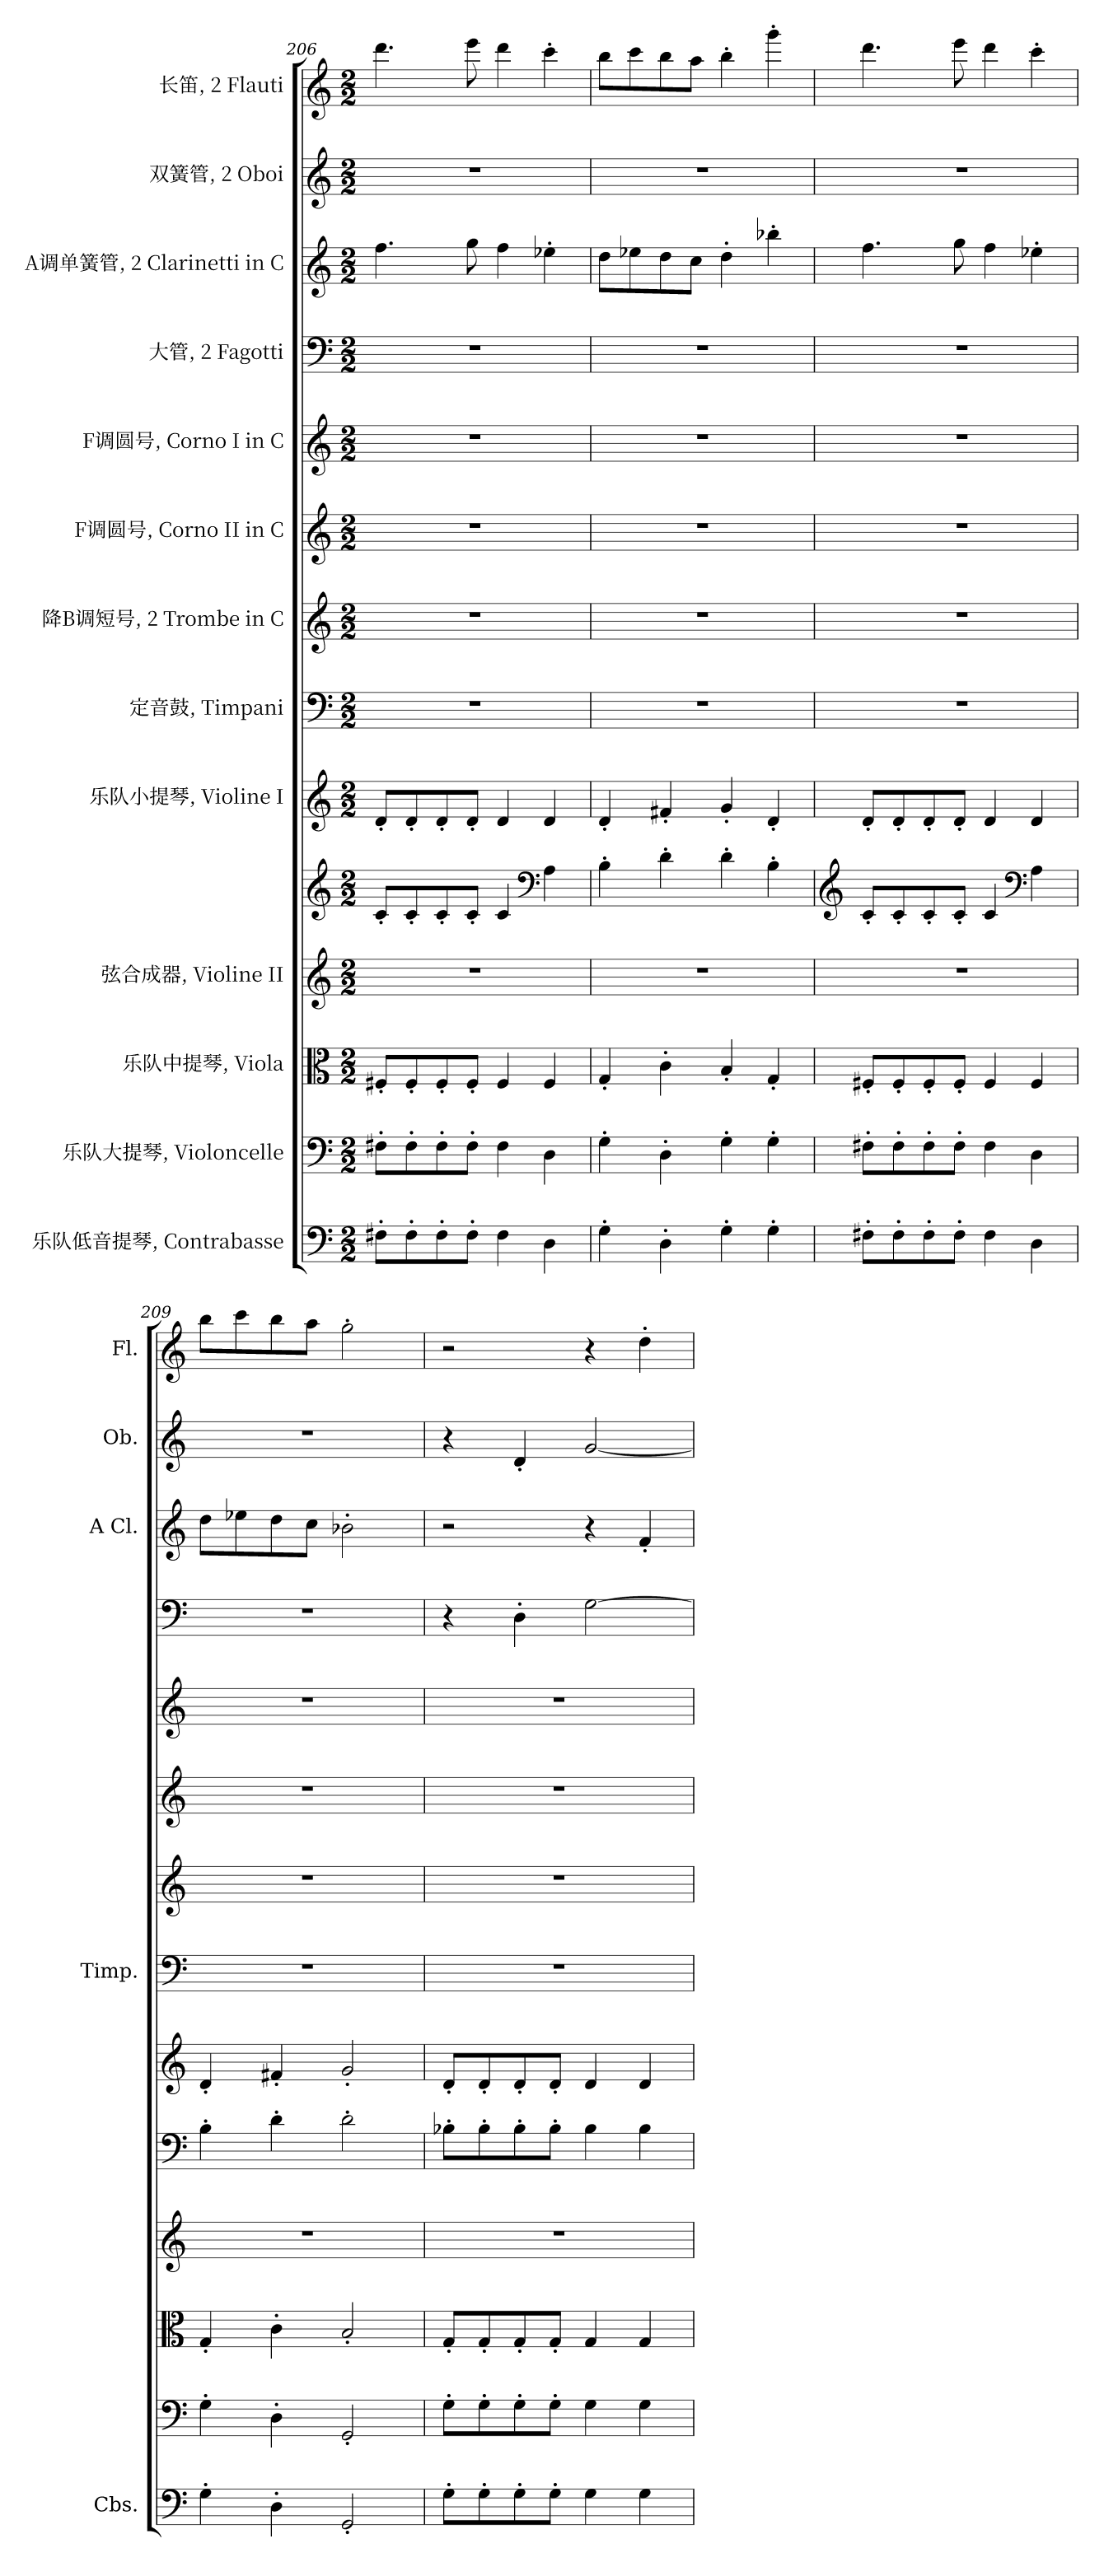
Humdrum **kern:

**kern	**kern	**kern	**kern	**kern	**kern	**kern	**kern	**kern	**kern	**kern	**kern	**kern	**kern
*part13	*part12	*part11	*part10	*part10	*part9	*part8	*part7	*part6	*part5	*part4	*part3	*part2	*part1
*staff14	*staff13	*staff12	*staff11	*staff10	*staff9	*staff8	*staff7	*staff6	*staff5	*staff4	*staff3	*staff2	*staff1
*I"乐队低音提琴, Contrabasse	*I"乐队大提琴, Violoncelle	*I"乐队中提琴, Viola	*I"弦合成器, Violine II	*	*I"乐队小提琴, Violine I	*I"定音鼓, Timpani	*I"降B调短号, 2 Trombe in C	*I"F调圆号, Corno II in C	*I"F调圆号, Corno I in C	*I"大管, 2 Fagotti	*I"A调单簧管, 2 Clarinetti in C	*I"双簧管, 2 Oboi	*I"长笛, 2 Flauti
*I'Cbs.	*	*	*	*	*	*I'Timp.	*	*	*	*	*I'A Cl.	*I'Ob.	*I'Fl.
*clefF4	*clefF4	*clefC3	*clefG2	*clefG2	*clefG2	*clefF4	*clefG2	*clefG2	*clefG2	*clefF4	*clefG2	*clefG2	*clefG2
*ITrd7c12	*	*	*	*	*	*	*ITrd1c2	*ITrd4c7	*ITrd4c7	*	*ITrd2c3	*	*
*k[]	*k[]	*k[]	*k[]	*k[]	*k[]	*k[]	*k[b-e-]	*k[b-]	*k[b-]	*k[]	*k[f#c#g#]	*k[]	*k[]
*M2/2	*M2/2	*M2/2	*M2/2	*M2/2	*M2/2	*M2/2	*M2/2	*M2/2	*M2/2	*M2/2	*M2/2	*M2/2	*M2/2
*MM239	*MM239	*MM239	*MM239	*MM239	*MM239	*MM239	*MM239	*MM239	*MM239	*MM239	*MM239	*MM239	*MM239
=206	=206	=206	=206	=206	=206	=206	=206	=206	=206	=206	=206	=206	=206
8FF#X'\L	8F#X'\L	8F#X'/L	1r	8c'/L	8d'/L	1r	1r	1r	1r	1r	4.dd\	1r	4.ddd\
8FF#'\	8F#'\	8F#'/	.	8c'/	8d'/	.	.	.	.	.	.	.	.
8FF#'\	8F#'\	8F#'/	.	8c'/	8d'/	.	.	.	.	.	.	.	.
8FF#'\J	8F#'\J	8F#'/J	.	8c'/J	8d'/J	.	.	.	.	.	8ee\	.	8eee\
*	*	*	*	*	*	*	*	*	*	*	*	*	*MM248
4FF#\	4F#\	4F#/	.	4c/	4d/	.	.	.	.	.	4dd\	.	4ddd\
*	*	*	*	*clefF4	*	*	*	*	*	*	*	*	*
4DD\	4D\	4F#/	.	4A\	4d/	.	.	.	.	.	4ccn'\	.	4ccc'\
=207	=207	=207	=207	=207	=207	=207	=207	=207	=207	=207	=207	=207	=207
*	*	*	*	*	*	*	*	*	*	*	*	*	*MM239
4GG'\	4G'\	4G'/	1r	4B'\	4d'/	1r	1r	1r	1r	1r	8b\L	1r	8bb\L
.	.	.	.	.	.	.	.	.	.	.	8ccn\	.	8ccc\
4DD'\	4D'\	4c'\	.	4d'\	4f#X'/	.	.	.	.	.	8b\	.	8bb\
.	.	.	.	.	.	.	.	.	.	.	8a\J	.	8aa\J
*	*	*	*	*	*	*	*	*	*	*	*	*	*MM248
4GG'\	4G'\	4B'/	.	4d'\	4g'/	.	.	.	.	.	4b'\	.	4bb'\
4GG'\	4G'\	4G'/	.	4B'\	4d'/	.	.	.	.	.	4ggn'\	.	4ggg'\
=208	=208	=208	=208	=208	=208	=208	=208	=208	=208	=208	=208	=208	=208
*	*	*	*	*clefG2	*	*	*	*	*	*	*	*	*
*	*	*	*	*	*	*	*	*	*	*	*	*	*MM239
8FF#X'\L	8F#X'\L	8F#X'/L	1r	8c'/L	8d'/L	1r	1r	1r	1r	1r	4.dd\	1r	4.ddd\
8FF#'\	8F#'\	8F#'/	.	8c'/	8d'/	.	.	.	.	.	.	.	.
8FF#'\	8F#'\	8F#'/	.	8c'/	8d'/	.	.	.	.	.	.	.	.
8FF#'\J	8F#'\J	8F#'/J	.	8c'/J	8d'/J	.	.	.	.	.	8ee\	.	8eee\
*	*	*	*	*	*	*	*	*	*	*	*	*	*MM248
4FF#\	4F#\	4F#/	.	4c/	4d/	.	.	.	.	.	4dd\	.	4ddd\
*	*	*	*	*clefF4	*	*	*	*	*	*	*	*	*
4DD\	4D\	4F#/	.	4A\	4d/	.	.	.	.	.	4ccn'\	.	4ccc'\
!!LO:PB:g=z
=209	=209	=209	=209	=209	=209	=209	=209	=209	=209	=209	=209	=209	=209
*	*	*	*	*	*	*	*	*	*	*	*	*	*MM239
4GG'\	4G'\	4G'/	1r	4B'\	4d'/	1r	1r	1r	1r	1r	8b\L	1r	8bb\L
.	.	.	.	.	.	.	.	.	.	.	8ccn\	.	8ccc\
4DD'\	4D'\	4c'\	.	4d'\	4f#X'/	.	.	.	.	.	8b\	.	8bb\
.	.	.	.	.	.	.	.	.	.	.	8a\J	.	8aa\J
*	*	*	*	*	*	*	*	*	*	*	*	*	*MM248
2GGG'/	2GG'/	2B'/	.	2d'\	2g'/	.	.	.	.	.	2gn'\	.	2gg'\
=210	=210	=210	=210	=210	=210	=210	=210	=210	=210	=210	=210	=210	=210
*	*	*	*	*	*	*	*	*	*	*	*	*	*MM234
8GG'\L	8G'\L	8G'/L	1r	8B-X'\L	8d'/L	1r	1r	1r	1r	4r	2r	4r	2r
8GG'\	8G'\	8G'/	.	8B-'\	8d'/	.	.	.	.	.	.	.	.
8GG'\	8G'\	8G'/	.	8B-'\	8d'/	.	.	.	.	4D'\	.	4d'/	.
8GG'\J	8G'\J	8G'/J	.	8B-'\J	8d'/J	.	.	.	.	.	.	.	.
*	*	*	*	*	*	*	*	*	*	*	*	*	*MM245
4GG\	4G\	4G/	.	4B-\	4d/	.	.	.	.	[2G\	4r	[2g/	4r
4GG\	4G\	4G/	.	4B-\	4d/	.	.	.	.	.	4d'/	.	4dd'\
=	=	=	=	=	=	=	=	=	=	=	=	=	=
*-	*-	*-	*-	*-	*-	*-	*-	*-	*-	*-	*-	*-	*-
